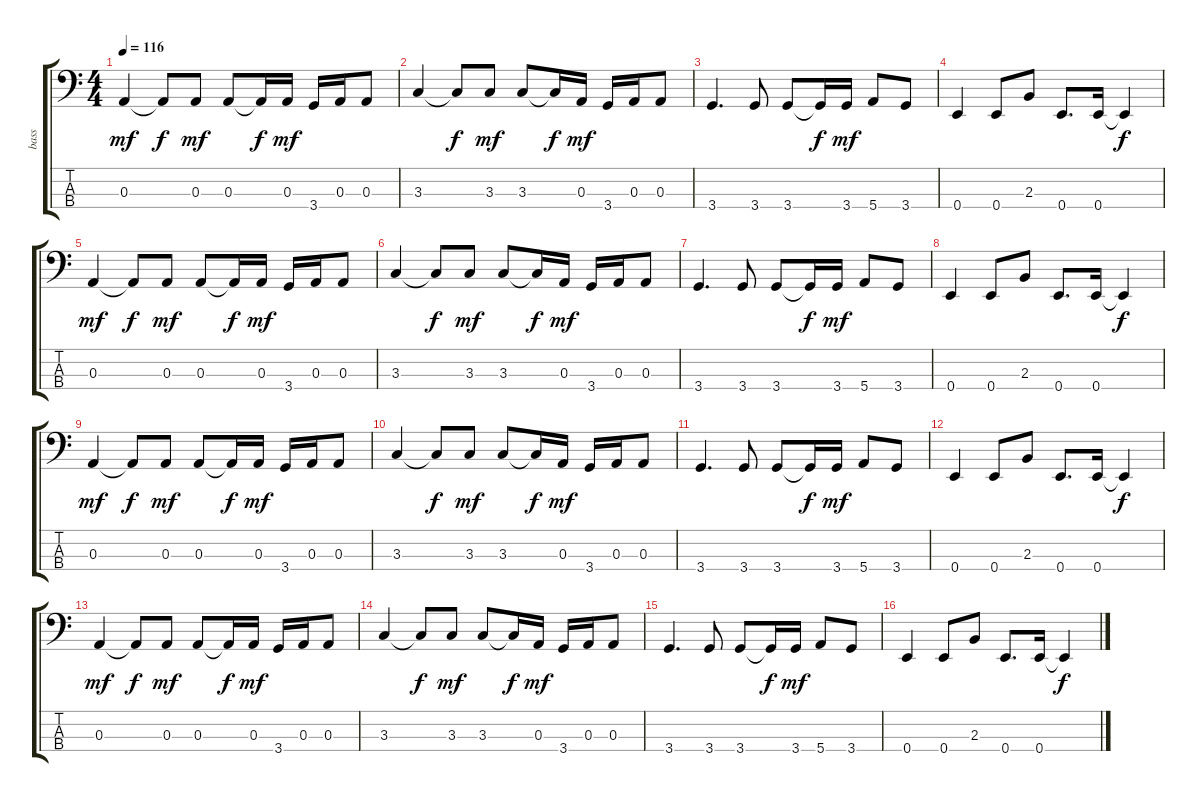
\track ("bass" "bass") {instrument electricbassfinger}
\staff {score tabs}
\tuning (G2 D2 A1 E1) {hide}
\ts (4 4)
\tempo 116
\clef f4
\ks c
0.3.4{dy mf} 0.3{t}.8{dy f} 0.3.8{dy mf} 0.3.8 0.3{t}.16{dy f} 0.3.16{dy mf} 3.4.16 0.3.16 0.3.8 |
3.3.4 3.3{t}.8{dy f} 3.3.8{dy mf} 3.3.8 3.3{t}.16{dy f} 0.3.16{dy mf} 3.4.16 0.3.16 0.3.8 |
3.4.4{d} 3.4.8 3.4.8 3.4{t}.16{dy f} 3.4.16{dy mf} 5.4.8 3.4.8 |
0.4.4 0.4.8 2.3.8 0.4.8{d} 0.4.16 0.4{t}.4{dy f} |
0.3.4{dy mf} 0.3{t}.8{dy f} 0.3.8{dy mf} 0.3.8 0.3{t}.16{dy f} 0.3.16{dy mf} 3.4.16 0.3.16 0.3.8 |
3.3.4 3.3{t}.8{dy f} 3.3.8{dy mf} 3.3.8 3.3{t}.16{dy f} 0.3.16{dy mf} 3.4.16 0.3.16 0.3.8 |
3.4.4{d} 3.4.8 3.4.8 3.4{t}.16{dy f} 3.4.16{dy mf} 5.4.8 3.4.8 |
0.4.4 0.4.8 2.3.8 0.4.8{d} 0.4.16 0.4{t}.4{dy f} |
0.3.4{dy mf} 0.3{t}.8{dy f} 0.3.8{dy mf} 0.3.8 0.3{t}.16{dy f} 0.3.16{dy mf} 3.4.16 0.3.16 0.3.8 |
3.3.4 3.3{t}.8{dy f} 3.3.8{dy mf} 3.3.8 3.3{t}.16{dy f} 0.3.16{dy mf} 3.4.16 0.3.16 0.3.8 |
3.4.4{d} 3.4.8 3.4.8 3.4{t}.16{dy f} 3.4.16{dy mf} 5.4.8 3.4.8 |
0.4.4 0.4.8 2.3.8 0.4.8{d} 0.4.16 0.4{t}.4{dy f} |
0.3.4{dy mf} 0.3{t}.8{dy f} 0.3.8{dy mf} 0.3.8 0.3{t}.16{dy f} 0.3.16{dy mf} 3.4.16 0.3.16 0.3.8 |
3.3.4 3.3{t}.8{dy f} 3.3.8{dy mf} 3.3.8 3.3{t}.16{dy f} 0.3.16{dy mf} 3.4.16 0.3.16 0.3.8 |
3.4.4{d} 3.4.8 3.4.8 3.4{t}.16{dy f} 3.4.16{dy mf} 5.4.8 3.4.8 |
0.4.4 0.4.8 2.3.8 0.4.8{d} 0.4.16 0.4{t}.4{dy f}
